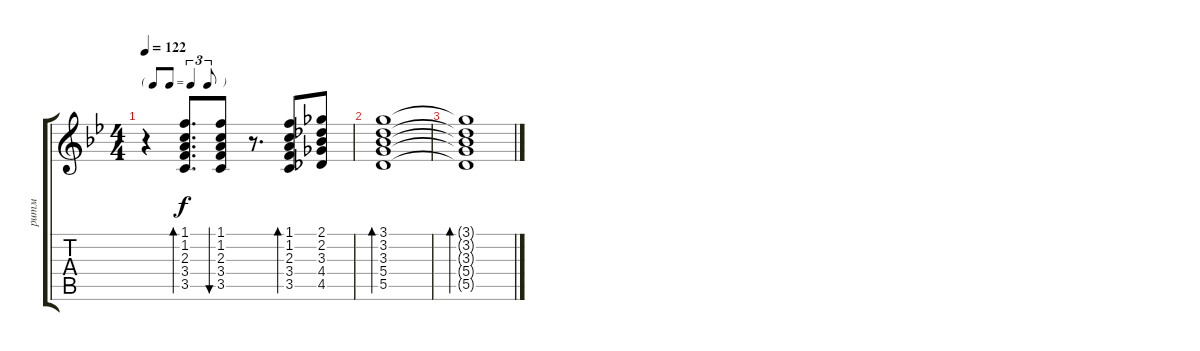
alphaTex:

\track ("ритм" "ритм") {instrument acousticguitarsteel}
\staff {score tabs}
\tuning (E4 B3 G3 D3 A2 E2) {hide}
\ts (4 4)
\tf triplet8th
\tempo 122
\clef g2
\ks gminor
r.4{dy f} (1.1 1.2 2.3 3.4 3.5).8{d bd 60} (1.1 1.2 2.3 3.4 3.5).8{bu 60} r.8{d} (1.1 1.2 2.3 3.4 3.5).8{bd 60} (2.1 2.2 3.3 4.4 4.5).8 |
(3.1 3.2 3.3 5.4 5.5).1{bd 60} |
(3.1{t} 3.2{t} 3.3{t} 5.4{t} 5.5{t}).1{bd 60}
